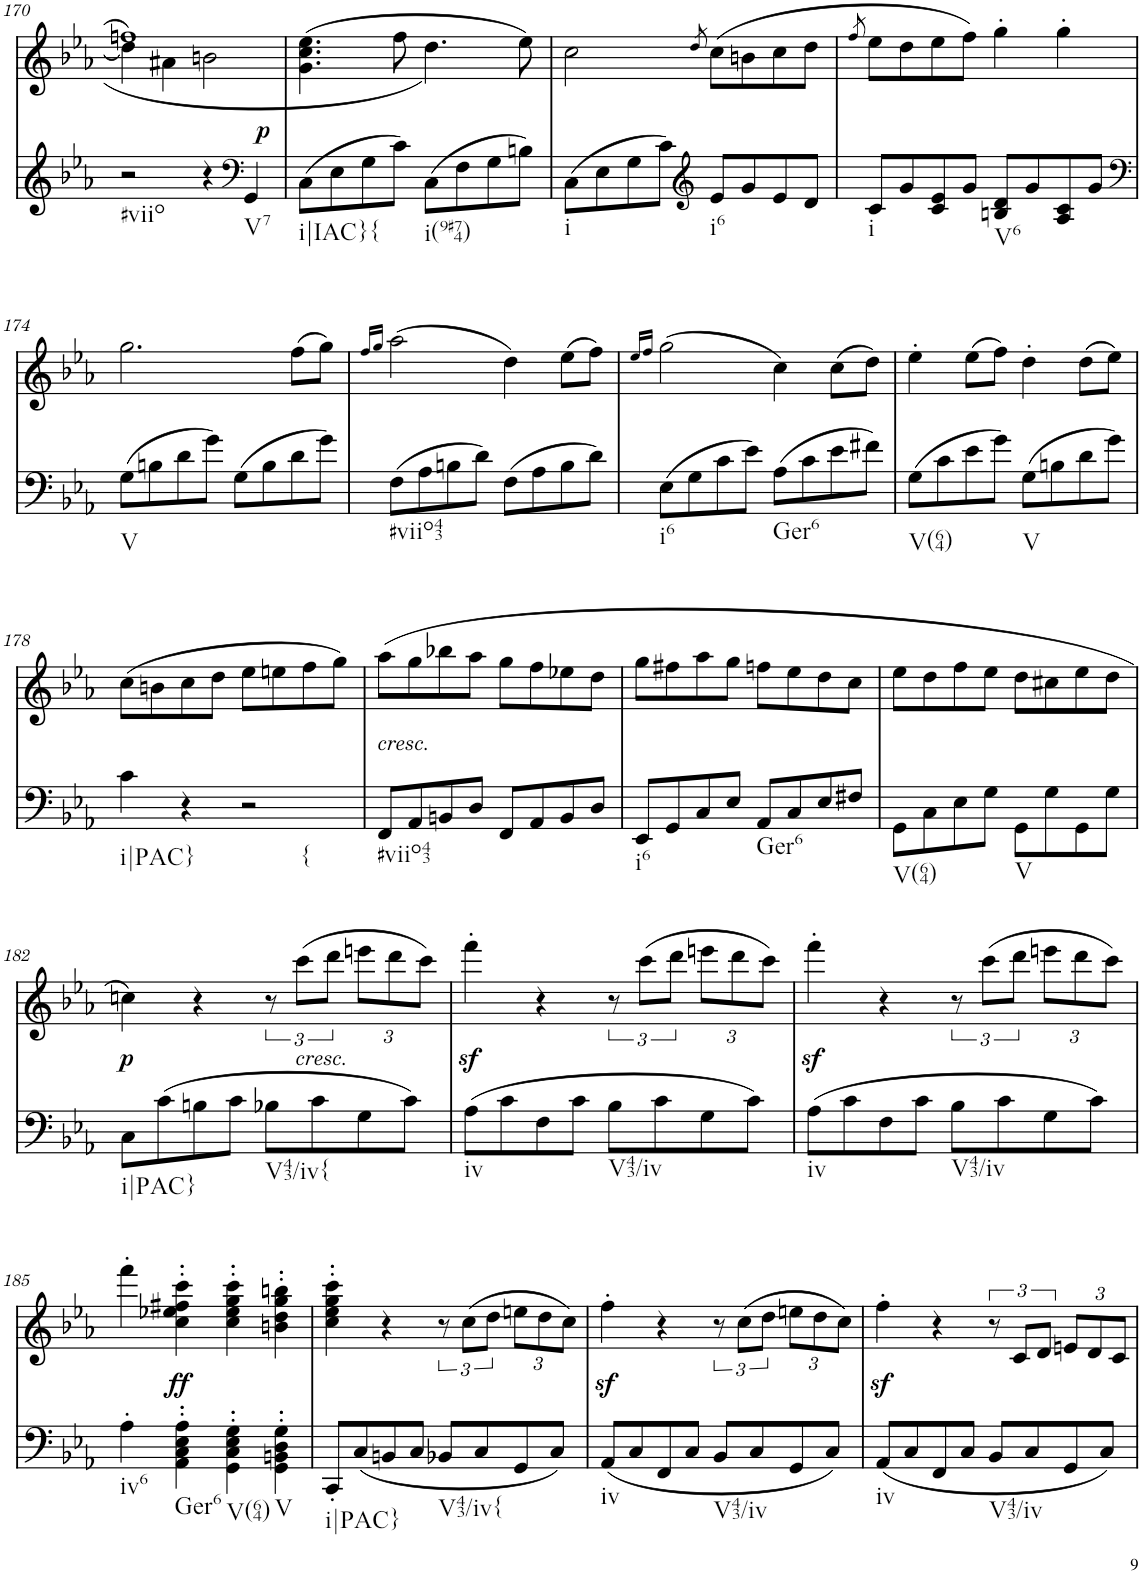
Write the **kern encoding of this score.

**kern	**dynam	**kern	**text	**dynam
*part2	*part2	*part1	*part1	*part1
*staff2	*staff2	*staff1	*staff1	*staff1
*I"piano	*	*I"piano	*	*
*I'Pno	*	*I'Pno	*	*
!!LO:PB:g=z
*clefG2	*	*clefG2	*	*
*k[b-e-a-]	*	*k[b-e-a-]	*	*
*c:	*	*c:	*	*
*M2/2	*	*M2/2	*	*
*met(c|)	*	*met(c|)	*	*
=170	=170	=170	=170	=170
*	*	*^	*	*
!LO:TX:b:t=#viio	!	!	!	!	!
2r	.	1ffn	4dd\]	.	.
.	.	.	4a#X\	.	.
4r	.	.	2bn\	.	.
*clefF4	*	*	*	*	*
!LO:TX:b:t=V7	!	!	!	!	!
!	!LO:DY:a	!	!	!	!
4GG/	p	.	.	.	.
*	*	*v	*v	*	*
=171	=171	=171	=171	=171
!LO:TX:b:t=i|IAC}{	!	!	!	!
!	!	!	!LO:LY:b	!
(8C\L	.	(4.g\ 4.cc\ 4.ee-\	p	.
8E-\	.	.	.	.
8G\	.	.	.	.
8c\J)	.	8ff\	.	.
!LO:TX:b:t=i(9#74)	!	!	!	!
(8C\L	.	4.dd\	.	.
8F\	.	.	.	.
8G\	.	.	.	.
8Bn\J)	.	8ee-\)	.	.
=172	=172	=172	=172	=172
!LO:TX:b:t=i	!	!	!	!
(8C\L	.	2cc\	.	.
8E-\	.	.	.	.
8G\	.	.	.	.
8c\J)	.	.	.	.
*clefG2	*	*	*	*
.	.	8qdd/	.	.
!LO:TX:b:t=i6	!	!	!	!
8e-/L	.	(8cc\L	.	.
8g/	.	8bn\	.	.
8e-/	.	8cc\	.	.
8d/J	.	8dd\J	.	.
=173	=173	=173	=173	=173
.	.	8qff/	.	.
!LO:TX:b:t=i	!	!	!	!
8c/L	.	8ee-\L	.	.
8g/	.	8dd\	.	.
8c/ 8e-/	.	8ee-\	.	.
8g/J	.	8ff\J)	.	.
!LO:TX:b:t=V6	!	!	!	!
8Bn/ 8d/L	.	4gg'\	.	.
8g/	.	.	.	.
8A-/ 8c/	.	4gg'\	.	.
8g/J	.	.	.	.
!!LO:LB:g=z
=174	=174	=174	=174	=174
*clefF4	*	*	*	*
!LO:TX:b:t=V	!	!	!	!
(8G\L	.	2.gg\	.	.
8Bn\	.	.	.	.
8d\	.	.	.	.
8g\J)	.	.	.	.
(8G\L	.	.	.	.
8B\	.	.	.	.
8d\	.	(8ff\L	.	.
8g\J)	.	8gg\J)	.	.
=175	=175	=175	=175	=175
.	.	16qff/LL	.	.
.	.	16qgg/JJ	.	.
!LO:TX:b:t=#viio43	!	!	!	!
(8F\L	.	(2aa-\	.	.
8A-\	.	.	.	.
8Bn\	.	.	.	.
8d\J)	.	.	.	.
(8F\L	.	4dd\)	.	.
8A-\	.	.	.	.
8B\	.	(8ee-\L	.	.
8d\J)	.	8ff\J)	.	.
=176	=176	=176	=176	=176
.	.	16qee-/LL	.	.
.	.	16qff/JJ	.	.
!LO:TX:b:t=i6	!	!	!	!
(8E-\L	.	(2gg\	.	.
8G\	.	.	.	.
8c\	.	.	.	.
8e-\J)	.	.	.	.
!LO:TX:b:t=Ger6	!	!	!	!
(8A-\L	.	4cc\)	.	.
8c\	.	.	.	.
8e-\	.	(8cc\L	.	.
8f#X\J)	.	8dd\J)	.	.
=177	=177	=177	=177	=177
!LO:TX:b:t=V(64)	!	!	!	!
(8G\L	.	4ee-'\	.	.
8c\	.	.	.	.
8e-\	.	(8ee-\L	.	.
8g\J)	.	8ff\J)	.	.
!LO:TX:b:t=V	!	!	!	!
(8G\L	.	4dd'\	.	.
8Bn\	.	.	.	.
8d\	.	(8dd\L	.	.
8g\J)	.	8ee-\J)	.	.
!!LO:LB:g=z
=178	=178	=178	=178	=178
!LO:TX:b:t=i|PAC}	!	!	!	!
4c\	.	(8cc\L	.	.
.	.	8bn\	.	.
4r	.	8cc\	.	.
.	.	8dd\J	.	.
!LO:TX:b:t={	!	!	!	!
2r	.	8ee-\L	.	.
.	.	8een\	.	.
.	.	8ff\	.	.
.	.	8gg\J)	.	.
=179	=179	=179	=179	=179
!	!	!LO:TX:b:i:t=cresc.	!	!
!LO:TX:b:t=#viio43	!	!	!	!
!	!	!	!LO:LY:b	!
8FF/L	.	(8aa-\L	<	.
8AA-/	.	8gg\	.	.
8BBn/	.	8bb-X\	.	.
8D/J	.	8aa-\J	.	.
8FF/L	.	8gg\L	.	.
8AA-/	.	8ff\	.	.
8BB/	.	8ee-X\	.	.
8D/J	.	8dd\J	.	.
=180	=180	=180	=180	=180
!LO:TX:b:t=i6	!	!	!	!
8EE-/L	.	8gg\L	.	.
8GG/	.	8ff#X\	.	.
8C/	.	8aa-\	.	.
8E-/J	.	8gg\J	.	.
!LO:TX:b:t=Ger6	!	!	!	!
8AA-/L	.	8ffn\L	.	.
8C/	.	8ee-\	.	.
8E-/	.	8dd\	.	.
8F#X/J	.	8cc\J	.	.
=181	=181	=181	=181	=181
!LO:TX:b:t=V(64)	!	!	!	!
8GG\L	.	8ee-\L	.	.
8C\	.	8dd\	.	.
8E-\	.	8ff\	.	.
8G\J	.	8ee-\J	.	.
!LO:TX:b:t=V	!	!	!	!
8GG\L	.	8dd\L	.	.
8G\	.	8cc#X\	.	.
8GG\	.	8ee-\	.	.
8G\J	.	8dd\J	.	.
!!LO:LB:g=z
=182	=182	=182	=182	=182
!LO:TX:b:t=i|PAC}	!	!	!	!
!	!	!	!LO:LY:b	!LO:DY:b
8C\L	.	4ccn\)	p	p
(8c\	.	.	.	.
8Bn\	.	4r	.	.
8c\J	.	.	.	.
!LO:TX:b:t=V43/iv{	!	!	!	!
8B-X\L	.	12r	.	.
!	!	!LO:TX:b:i:t=cresc.	!	!
!	!	!	!LO:LY:b	!
.	.	(12ccc\L	<	.
8c\	.	.	.	.
.	.	12ddd\J	.	.
*	*	*Xbrackettup	*	*
8G\	.	12eeen\L	.	.
.	.	12ddd\	.	.
8c\J)	.	.	.	.
.	.	12ccc\J)	.	.
=183	=183	=183	=183	=183
!LO:TX:b:t=iv	!	!	!	!
(8A-\L	.	4fffz<'\	.	.
8c\	.	.	.	.
8F\	.	4r	.	.
8c\J	.	.	.	.
*	*	*brackettup	*	*
!LO:TX:b:t=V43/iv	!	!	!	!
8B-\L	.	12r	.	.
.	.	(12ccc\L	.	.
8c\	.	.	.	.
.	.	12ddd\J	.	.
*	*	*Xbrackettup	*	*
8G\	.	12eeen\L	.	.
.	.	12ddd\	.	.
8c\J)	.	.	.	.
.	.	12ccc\J)	.	.
=184	=184	=184	=184	=184
!LO:TX:b:t=iv	!	!	!	!
(8A-\L	.	4fffz<'\	.	.
8c\	.	.	.	.
8F\	.	4r	.	.
8c\J	.	.	.	.
*	*	*brackettup	*	*
!LO:TX:b:t=V43/iv	!	!	!	!
8B-\L	.	12r	.	.
.	.	(12ccc\L	.	.
8c\	.	.	.	.
.	.	12ddd\J	.	.
*	*	*Xbrackettup	*	*
8G\	.	12eeen\L	.	.
.	.	12ddd\	.	.
8c\J)	.	.	.	.
.	.	12ccc\J)	.	.
!!LO:LB:g=z
=185	=185	=185	=185	=185
!LO:TX:b:t=iv6	!	!	!	!
4A-'\	.	4fff'\	.	.
!LO:TX:b:t=Ger6	!	!	!	!
!	!	!	!LO:LY:b	!LO:DY:b
4AA-\' 4C\' 4E-\' 4A-\'	.	4cc\' 4ee-X\' 4ff#X\' 4ccc\'	ff	ff
!LO:TX:b:t=V(64)	!	!	!	!
4GG\' 4C\' 4E-\' 4G\'	.	4cc\' 4ee-\' 4gg\' 4ccc\'	.	.
!LO:TX:b:t=V	!	!	!	!
4GG\' 4BBn\' 4D\' 4G\'	.	4bn\' 4dd\' 4gg\' 4bbn\'	.	.
=186	=186	=186	=186	=186
!LO:TX:b:t=i|PAC}	!	!	!	!
8CC'/L	.	4cc\' 4ee-\' 4gg\' 4ccc\'	.	.
(8C/	.	.	.	.
8BBn/	.	4r	.	.
8C/J	.	.	.	.
*	*	*brackettup	*	*
!LO:TX:b:t=V43/iv{	!	!	!	!
8BB-X/L	.	12r	.	.
.	.	(12cc\L	.	.
8C/	.	.	.	.
.	.	12dd\J	.	.
*	*	*Xbrackettup	*	*
8GG/	.	12een\L	.	.
.	.	12dd\	.	.
8C/J)	.	.	.	.
.	.	12cc\J)	.	.
=187	=187	=187	=187	=187
!LO:TX:b:t=iv	!	!	!	!
(8AA-/L	.	4ffz<'\	.	.
8C/	.	.	.	.
8FF/	.	4r	.	.
8C/J	.	.	.	.
*	*	*brackettup	*	*
!LO:TX:b:t=V43/iv	!	!	!	!
8BB-/L	.	12r	.	.
.	.	(12cc\L	.	.
8C/	.	.	.	.
.	.	12dd\J	.	.
*	*	*Xbrackettup	*	*
8GG/	.	12een\L	.	.
.	.	12dd\	.	.
8C/J)	.	.	.	.
.	.	12cc\J)	.	.
=188	=188	=188	=188	=188
!LO:TX:b:t=iv	!	!	!	!
(8AA-/L	.	4ffz<'\	.	.
8C/	.	.	.	.
8FF/	.	4r	.	.
8C/J	.	.	.	.
*	*	*brackettup	*	*
!LO:TX:b:t=V43/iv	!	!	!	!
8BB-/L	.	12r	.	.
.	.	12c/L	.	.
8C/	.	.	.	.
.	.	12d/J	.	.
*	*	*Xbrackettup	*	*
8GG/	.	12en/L	.	.
.	.	12d/	.	.
8C/J)	.	.	.	.
.	.	12c/J	.	.
=	=	=	=	=
*-	*-	*-	*-	*-
